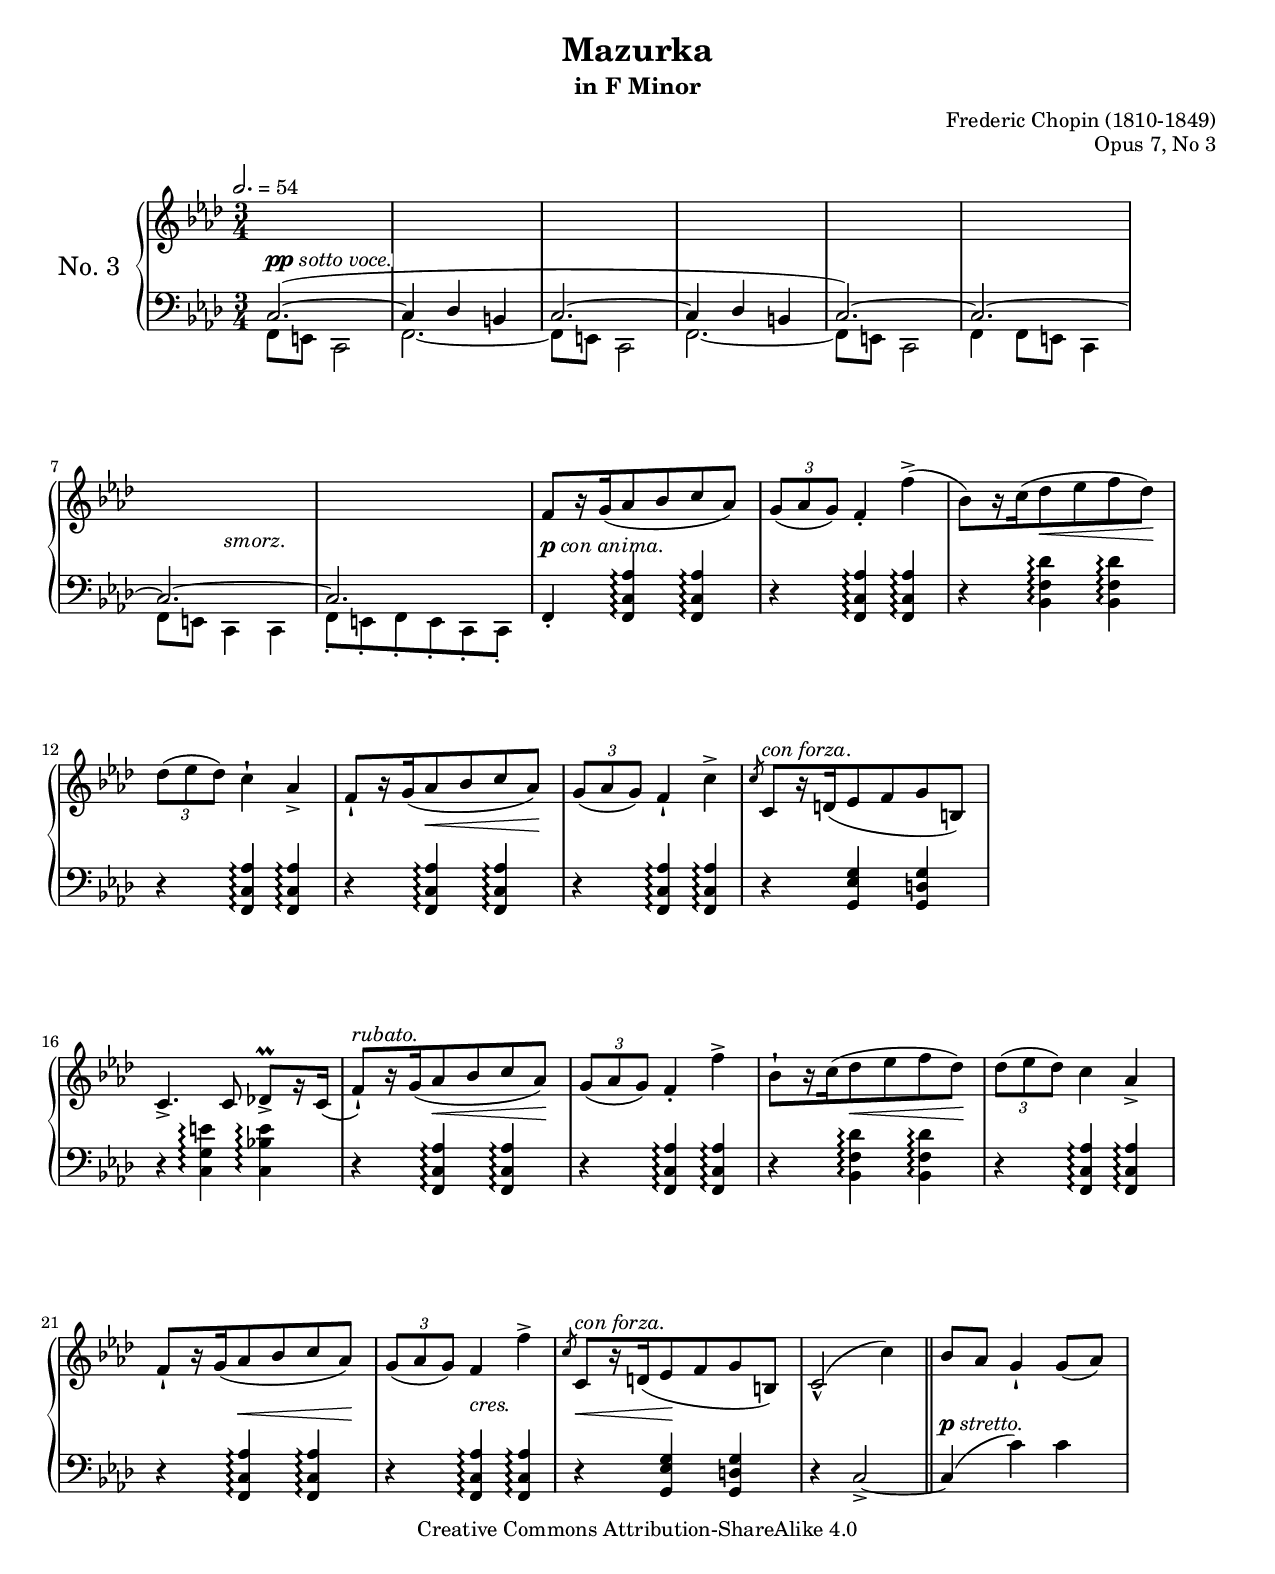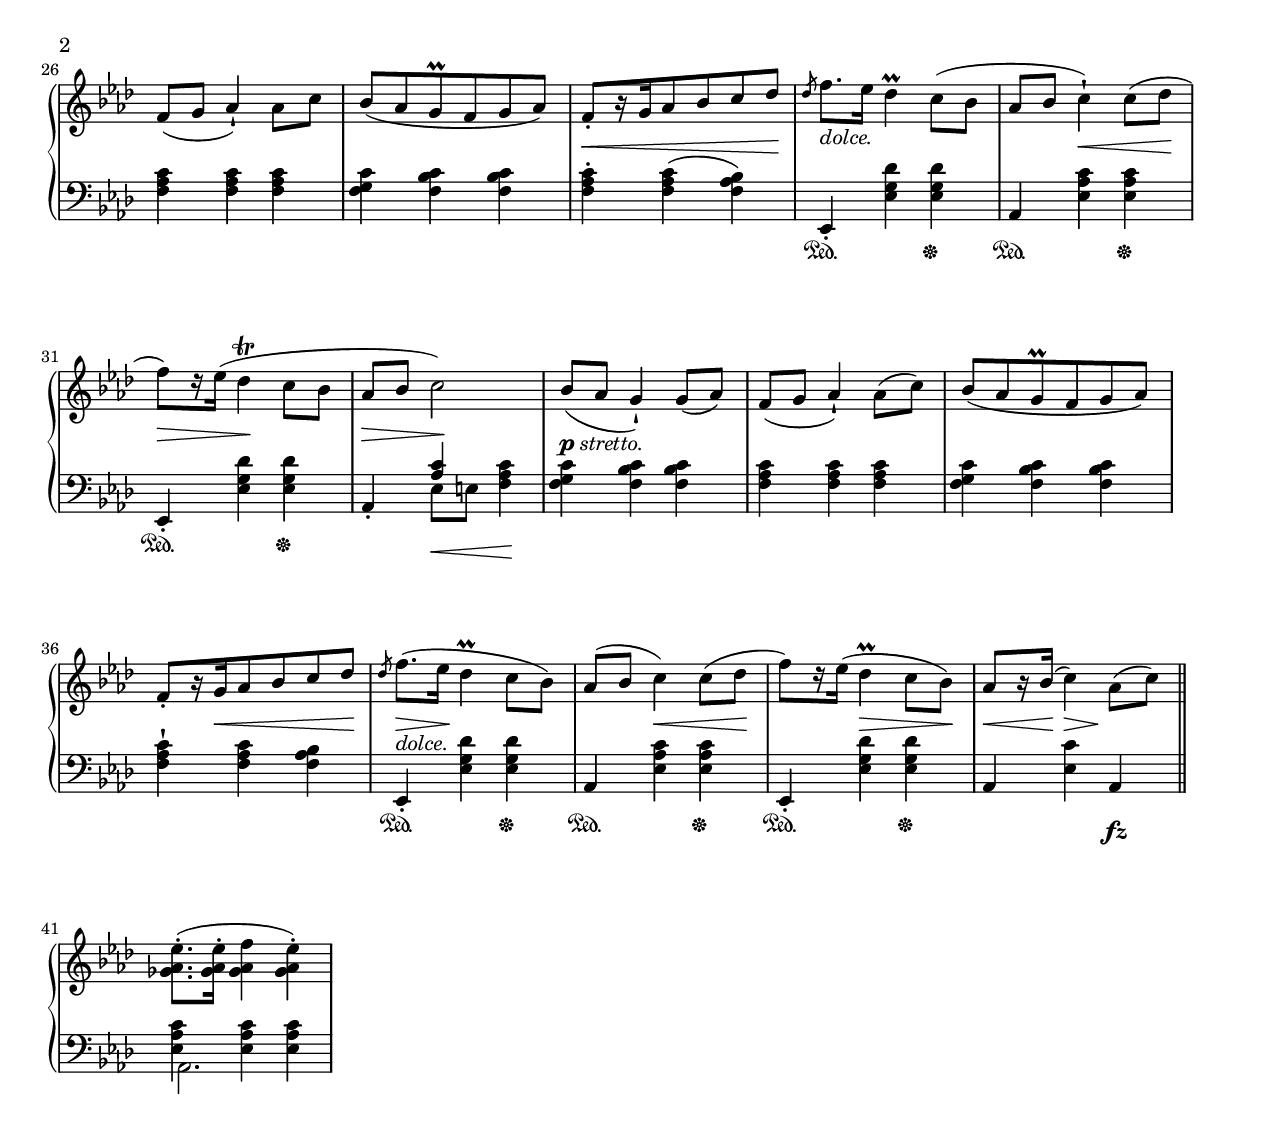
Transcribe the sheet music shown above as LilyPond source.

%...+....1....+....2....+....3....+....4....+....5....+....6....+....7....+....

\version "2.20.0"
\language "english"

\header {
  title = "Mazurka"
  subtitle = "in F Minor"
  composer = "Frederic Chopin (1810-1849)"
  opus = "Opus 7, No 3"
  date = "1830 – 1832"
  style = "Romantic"
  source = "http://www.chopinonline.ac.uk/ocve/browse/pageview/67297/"
  
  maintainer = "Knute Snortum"
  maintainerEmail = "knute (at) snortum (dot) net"
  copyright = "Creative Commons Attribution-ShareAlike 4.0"
  
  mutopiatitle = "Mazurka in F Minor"
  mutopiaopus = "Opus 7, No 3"
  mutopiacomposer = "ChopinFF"
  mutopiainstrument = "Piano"
}

sd = \sustainOn 
su = \sustainOff

arpeggioPositionA = { \once \override Staff.Arpeggio.positions = #'(0 . 0) }

%slurPositionA = \once \override Slur.positions = #'(0 . 0)

% () may be used as a shorthand for ((0 . 0) (0 . 0) (0 . 0) (0 . 0))
% if any of the segments does not need to be changed

%slurShapeA = \shape #'((0 . 0) (0 . 0) (0 . 0) (0 . 0)) \etc
%slurShapeA = \shape #'((0 . 0) (0 . 0) (0 . 0) (0 . 0)) Slur
%{slurShapeA = \shape #'(
             (( 0 . 0) (0 . 0) (0 . 0) (0 . 0))
             ((0 . 0) (0 . 0) (0 . 0) (0 . 0))
           ) Slur %}

global = {
  \key f \minor
  \time 3/4
  \accidentalStyle piano
  \override Slur.details.accidental-collision = #1000
  %\override TextSpanner.script-priority = #-100
  %\override Staff.RestCollision.minimum-distance = #0.4 % needed?
}

rightHand = \relative c' {
  \global
  \clef treble
  \tempo 2. = 54
  \omit TupletBracket
  
  s2. * 8 |
  
  \barNumberCheck 9
  f8[ r16 g( af8 bf c af]) |
  \tuplet 3/2 { g8( af g) } f4-. f'->( |
  bf,8)[ r16 c16( df8 ef f df]) |
  \tuplet 3/2 { df8( ef df) } c4-! af-> |
  f8[-! r16 g( af8 bf c af]) |
  \tuplet 3/2 { g8( af g) } f4-! c'4-> |
  \slashedGrace { c8 } c,8[^\markup { \italic "con forza." } 
    r16 d( ef8 f g b,)] |
  c4.-> c8 df8->\prall[ r16 c]( |
  
  \barNumberCheck 17
  f8)[-!^\markup { \italic rubato. } r16 g( af8 bf c af)] |
  \tuplet 3/2 { g8( af g) } f4-. f'-> |
  bf,8[-! r16 c( df8 ef f df)] |
  \tuplet 3/2 { df8( ef df) } c4 af-> |
  f8[-! r16 g( af8 bf c af]) |
  \tuplet 3/2 { g8( af g) } f4 f'-> |
  \slashedGrace { c8 } c,8[^\markup { \italic "con forza." } 
    r16 d( ef8 f g b,)] |
  c2-^( c'4) |
  \bar "||"
  
  \barNumberCheck 25
  bf8 af g4-! g8( af) |
  f8( g af4)-! af8 c |
  bf8( af g\prall f g af) |
  f8-.[ r16 g af8 bf c df] |
  \slashedGrace { df8 } f8. ef16 df4\prall c8( bf |
  af8 bf c4-!) c8( df |
  f8)[ r16 ef]( df4\trill c8 bf |
  af8 bf c2) |
  
  \barNumberCheck 33
  bf8( af g4-!) g8( af) |
  f8( g af4)-! af8( c) |
  bf8( af g\prall f g af) |
  f8-.[ r16 g af8 bf c df] |
  \slashedGrace { df8 } f8.( ef16 df4\prall c8 bf) |
  af8( bf c4) c8( df |
  f8)[ r16 ef]( df4\prall c8 bf) |
  af8[ r16 bf]( c4) af8( c) |
  \break
  \bar "||"
  
  \barNumberCheck 41
  <gf af ef'>8.-.( q16-. <gf af f'>4 <gf af ef'>-.) |
}

leftHand = \relative c {
  \global
  \clef bass
  \override Beam.auto-knee-gap = 4
  
  <<
    {
      c2.(~  |
      c4 df b |
      c2.~ |
      c4 df b |
      c2.)~ |
      c2.~ |
      c2.~ |
      c2. |
    }
    \\
    {
      f,8 e c2 |
      f2.~ |
      f8 e c2 |
      f2.~ |
      f8 e c2 |
      f4 f8 e c4 |
      f8 e c4 c |
      f8-. e-. f-. e-. c-. c-. |
    }
  >> 
  
  \barNumberCheck 9
  f4-. <f c' af'>\arpeggio q\arpeggio |
  r4 <f c' af'>\arpeggio q\arpeggio |
  r4 <bf f' df'>\arpeggio q \arpeggio |
  \repeat unfold 3 { r4 <f c' af'>\arpeggio q\arpeggio } |
  r4 <g ef' g> <g d' g> |
  r4 <c g' e'>\arpeggio <c bf' e>\arpeggio |
  
  \barNumberCheck 17
  r4 <f, c' af'>\arpeggio q\arpeggio |
  r4 <f c' af'>\arpeggio q\arpeggio |
  r4 <bf f' df'>\arpeggio q \arpeggio |
  \repeat unfold 3 { r4 <f c' af'>\arpeggio q\arpeggio } | 
  r4 <g ef' g> <g d' g> |
  r4 c2->~ |
  
  \barNumberCheck 25
  c4( c') c |
  <f, af c>4 q q |
  <f g c>4 <f bf c> q |
  <f af c>4-. q( <f af bf>) |
  ef,4-. <ef' g df'> q |
  af,4 <ef' af c> q |
  ef,4-. <ef' g df'> q |
  af,4-. << { <af' c>4 } \\ { ef8[ e] } >> <f af c>4 |
  
  \barNumberCheck 33
  <f g c>4 <f bf c> q |
  <f af c>4 q q |
  <f g c>4 <f bf c> q |
  <f af c>4-! q <f af bf> |
  ef,4-.^\markup { \italic dolce. } <ef' g df'> q |
  af,4 <ef' af c> q |
  ef,4-. <ef' g df'> q |
  af,4 <ef' c'> af, |
  
  \barNumberCheck 41
  << { \voiceFour \arpeggioPositionA <ef' af c>4\arpeggio q q } \\ { \voiceTwo af,2. } >>
}

pedal = {
  s2. * 8 |
  
  \barNumberCheck 9
  s2. * 8 |
  
  \barNumberCheck 17
  s2. * 8 |
  
  \barNumberCheck 25
  s2. * 4 |
  \repeat unfold 3 { s4\sd s s\su } |
  s4 s\< s\! |
  
  \barNumberCheck 33
  s2. * 4 |
  \repeat unfold 3 { s4\sd s s\su } |
  s2 s4\fz |
}

dynamics = {
  \tag layout { s2.-\markup { \dynamic pp \whiteout "sotto voce." } } |
  \tag midi { s2.\pp } |
  s2. * 5 |
  s4 s2_"smorz."
  s2.
  
  \barNumberCheck 9
  \tag layout { s2.-\markup { \dynamic p "con anima." } } |
  \tag midi { s2.\p } |
  s2. |
  s4 s4.\< s8\! |
  s2. |
  s4 s4.\< s8\! |
  s2. * 3 |
  
  \barNumberCheck 17
  s4 s4.\< s8\! |
  s2. |
  s4 s4.\< s8\! |
  s2. |
  s4 s4.\< s8\! |
  s4 s2^"cres." |
  s4\< s2\! |
  s2. |
  
  \barNumberCheck 25
  s2.-\markup { \dynamic p stretto. } |
  s2. * 2 |
  s2\< s8 s\! |
  s2.^"dolce." |
  s4 s\< s8 s\! |
  s4\> s\! s |
  s4\> s2\! |
  
  \barNumberCheck 33
  s2.-\markup { \dynamic p stretto. } |
  s2. * 2 |
  s8 s16 s\< s4 s8 s\!
  s8.\> s16\! s2 |
  s4 s4\< s8 s\!
  s4 s4\> a8 s\! |
  s8.\< s16\! s8.\> s16\! s4 | 
}

#(set-global-staff-size 18) % default 20

% ly:expect-warning only works to supress once.  This function allows
% you to specify the number of times a warning appears.
#(define ly:expect-warning-times (lambda args
   (for-each (lambda _ (apply ly:expect-warning (cdr args)))
             (iota (car args)))))

%#(ly:expect-warning-times 69 "omitting tuplet bracket")
%#(ly:expect-warning-times 3 "stealing the entirety")

\paper {
  ragged-right = ##t % set to false after editing 
  ragged-last-bottom = ##t % set to false after editing 

  markup-system-spacing = 
    #'((basic-distance . 2)
       (padding . 1)) % defaults: 1, 0.5
    
  system-system-spacing =
    #'((basic-distance . 12) 
       (minimum-distance . 8)
       (padding . 3)
       (stretchability . 60)) % defaults: 12, 8, 1, 60
      
  last-bottom-spacing = 
    #'((basic-distance . 2)
       (minimum-distance . 1)
       (padding . 2)
       (stretchability . 30)) % defaults 1, 0, 1, 30
    
  #(set-paper-size "letter") % for testing only
  
  % These settings are scaled to paper-size
  top-margin = 12\mm % default 5
  bottom-margin = 12\mm % default 6
  left-margin = 10\mm % default 10
  right-margin = 10\mm % default 10
}

% Typeset only
\score {
  \keepWithTag layout
  \new PianoStaff \with { instrumentName = \markup \huge "No. 3" } 
  <<
    \new Staff = "upper" \rightHand
    \new Dynamics = "dynamics" \dynamics
    \new Staff = "lower" \leftHand
    \new Dynamics = "pedal" \pedal 
  >>
  \layout {
    \context {
      \Score
      %\omit BarNumber % Uncomment after editing
    }
    \context {
     \Staff
     %\override RestCollision.minimum-distance = #0.4 % needed?
     }
  }
}

\include "articulate.ly"

% Midi only
\score {
  \keepWithTag midi
  \articulate {
    <<
      \new Staff = "upper" << \rightHand \pedal \dynamics >>
      \new Staff = "lower" << \leftHand \pedal \dynamics >>
    >>
  }
  \midi {
    \context {
      \Staff
      \consists "Dynamic_performer"
    }
    \context {
     \Voice
     \remove "Dynamic_performer"
    }    
  }
}
